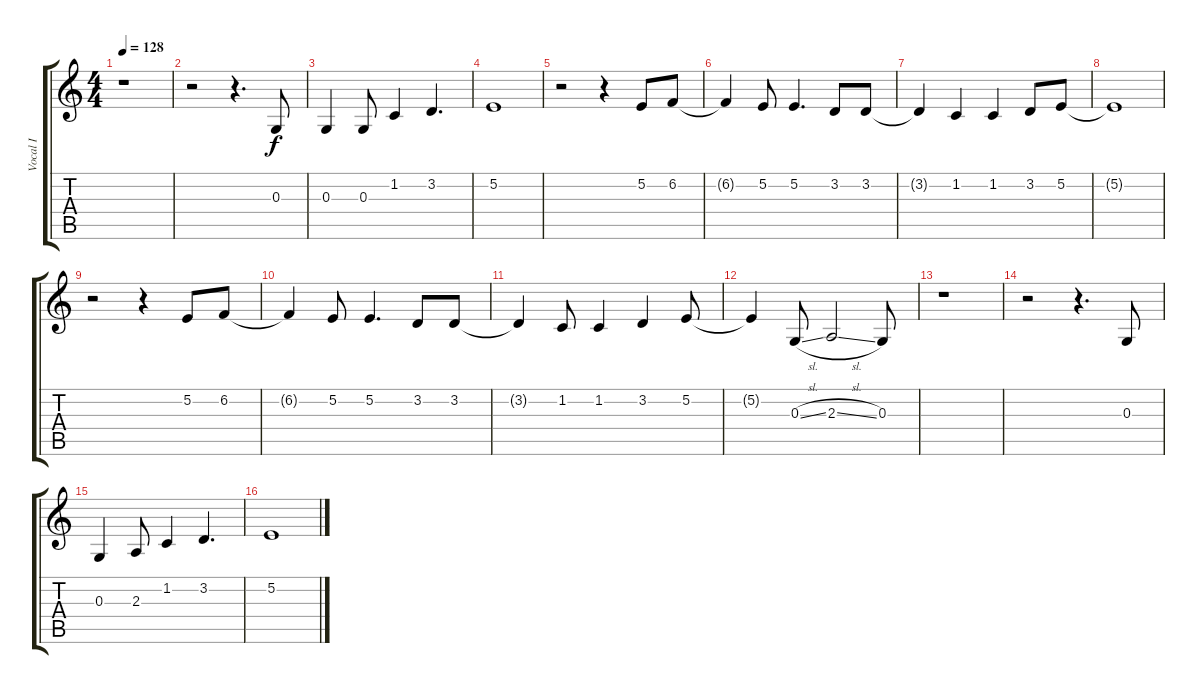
\track ("Vocal I" "Vocal I") {instrument voiceoohs}
\staff {score tabs}
\tuning (E4 B3 G3 D3 A2 E2) {hide}
\ts (4 4)
\tempo 128
\clef g2
\ks c
r.1{dy f} |
r.2 r.4{d} 0.3.8 |
0.3.4 0.3.8 1.2.4 3.2.4{d} |
5.2.1 |
r.2 r.4 5.2.8 6.2.8 |
6.2{t}.4 5.2.8 5.2.4{d} 3.2.8 3.2.8 |
3.2{t}.4 1.2.4 1.2.4 3.2.8 5.2.8 |
5.2{t}.1 |
r.2 r.4 5.2.8 6.2.8 |
6.2{t}.4 5.2.8 5.2.4{d} 3.2.8 3.2.8 |
3.2{t}.4 1.2.8 1.2.4 3.2.4 5.2.8 |
5.2{t}.4 0.3{sl}.8 2.3{sl}.2 0.3.8 |
r.1 |
r.2 r.4{d} 0.3.8 |
0.3.4 2.3.8 1.2.4 3.2.4{d} |
5.2.1
